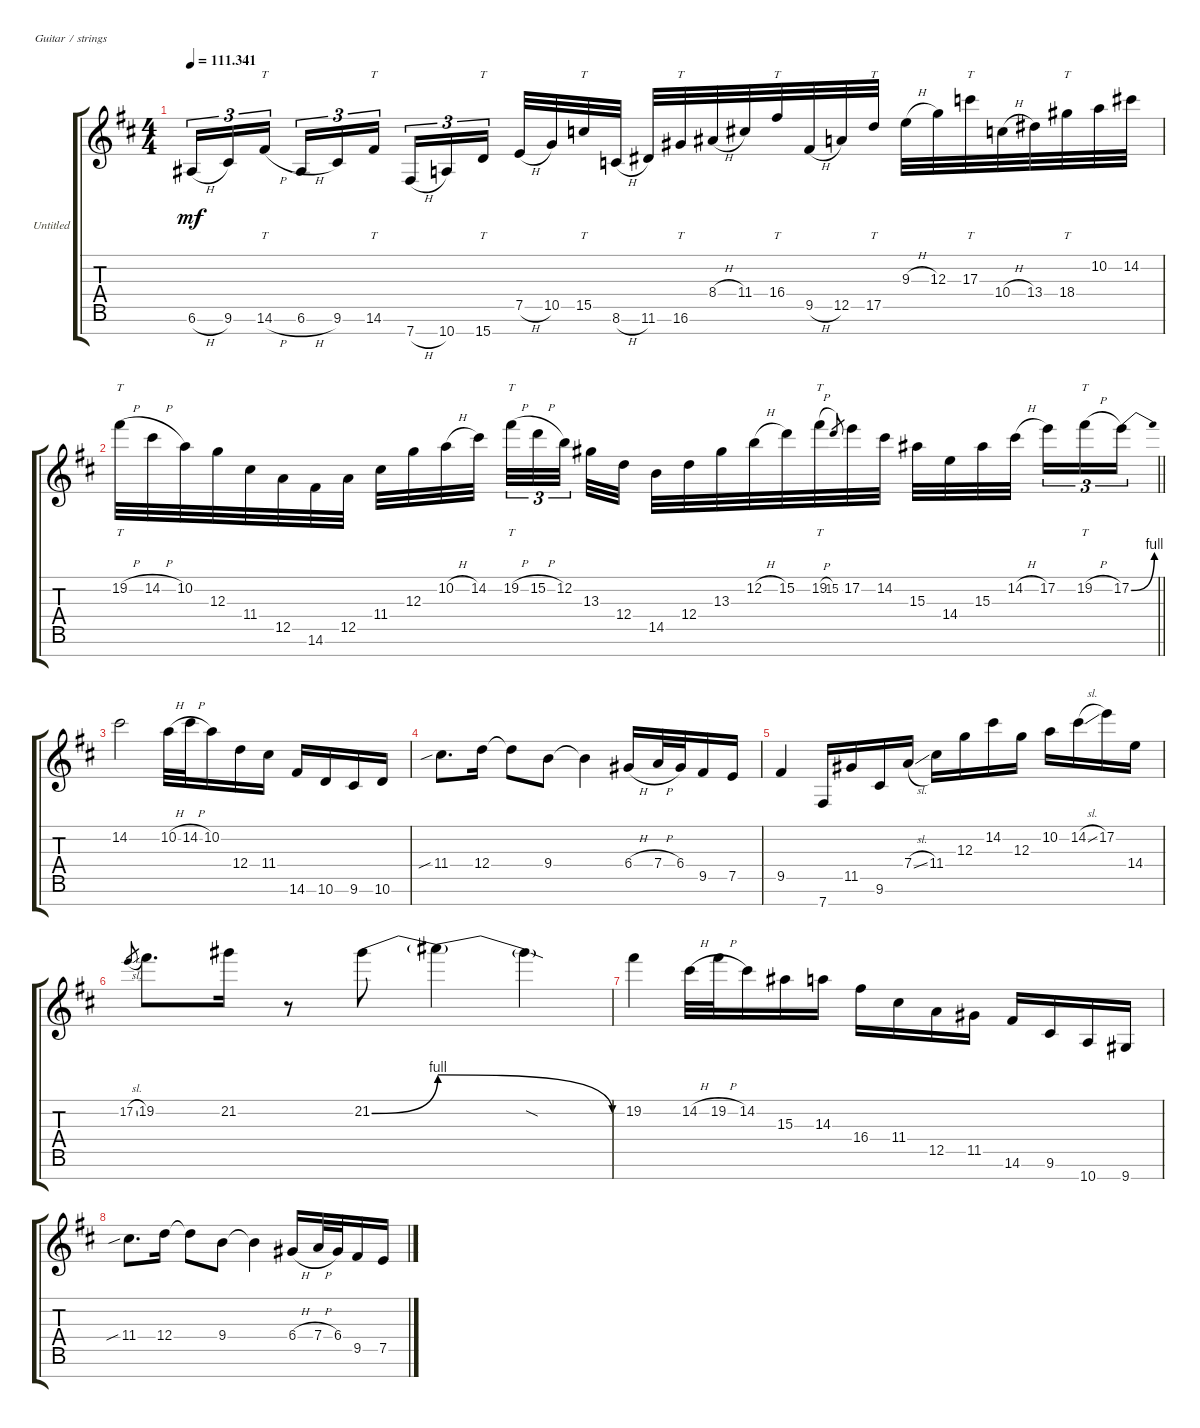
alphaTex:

\bracketExtendMode groupsimilarinstruments
\firstSystemTrackNameOrientation horizontal
\otherSystemsTrackNameOrientation horizontal
\track ("Untitled" "Untitled") {instrument overdrivenguitar}
\staff {score tabs}
\tuning (E4 B3 G3 D3 A2 E2 B1)
\ts (4 4)
\tempo
111.341
\accidentals auto
\clef g2
\ottava regular
\simile none
\ks bminor
6.6{h}.16{tu (3 2) dy mf} 9.6.16{tu (3 2)} 14.6{h}.16{tt tu (3 2)} 6.6{h}.16{tu (3 2)} 9.6.16{tu (3 2)} 14.6.16{tt tu (3 2)} 7.7{h}.16{tu (3 2)} 10.7.16{tu (3 2)} 15.7.16{tt tu (3 2)} 7.5{h}.32 10.5.32 15.5.32{tt} 8.6{h}.32 11.6.32 16.6.32{tt} 8.4{h}.32 11.4.32 16.4.32{tt} 9.5{h}.32 12.5.32 17.5.32{tt} 9.3{h}.32 12.3.32 17.3.32{tt} 10.4{h}.32 13.4.32 18.4.32{tt} 10.2.32 14.2.32 |
\barLineRight lightlight
19.2{h}.32{tt} 14.2{h}.32 10.2.32 12.3.32 11.4.32 12.5.32 14.6.32 12.5.32 11.4.32 12.3.32 10.2{h}.32 14.2.32 19.2{h}.32{tt tu (3 2)} 15.2{h}.32{tu (3 2)} 12.2.32{tu (3 2)} 13.3.32 12.4.32 14.5.32 12.4.32 13.3.32 12.2{h}.32 15.2.32 19.2{h}.32{tt} 15.2.8{gr} 17.2.32 14.2.32 15.3.32 14.4.32 15.3.32 14.2{h}.32 17.2.16{tu (3 2)} 19.2{h}.16{tt tu (3 2)} 17.2{be (bend 0 0 15 4)}.16{tu (3 2)} |
\section ("" "")
14.2.2 10.2{h}.32 14.2{h}.32 10.2.16 12.4.16 11.4.16 14.6.16 10.6.16 9.6.16 10.6.16 |
11.4{sib}.8{d} 12.4.16 12.4{t}.8 9.4.8 9.4{t}.4 6.4{h}.16 7.4{h}.32 6.4.32 9.5.16 7.5.16 |
9.5.4 7.7.16 11.5.16 9.6.16 7.4{sl}.16 11.4.16 12.3.16 14.2.16 12.3.16 10.2.16 14.2{sl}.16 17.2.16 14.4.16 |
17.2{sl}.8{gr} 19.2.8{d} 21.2.16 r.8 21.2{be (bend 0 0 15 4)}.8 21.2{be (release 0 4 15 0) t}.4 21.2{sod t}.4 |
19.2.4 14.2{h}.32 19.2{h}.32 14.2.16 15.3.16 14.3.16 16.4.16 11.4.16 12.5.16 11.5.16 14.6.16 9.6.16 10.7.16 9.7.16 |
11.4{sib}.8{d} 12.4.16 12.4{t}.8 9.4.8 9.4{t}.4 6.4{h}.16 7.4{h}.32 6.4.32 9.5.16 7.5.16
